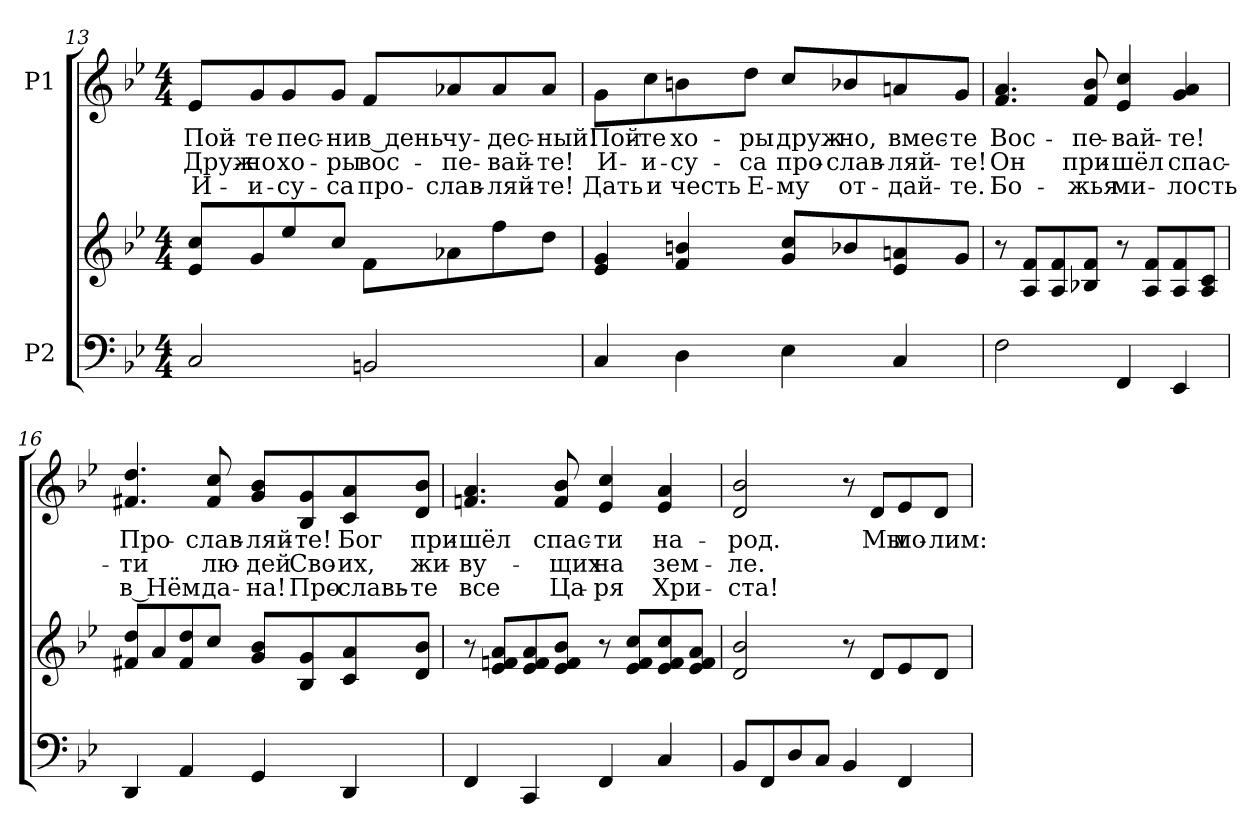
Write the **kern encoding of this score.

**kern	**kern	**kern	**text	**text	**text
*part2	*part2	*part1	*part1	*part1	*part1
*staff3	*staff2	*staff1	*staff1	*staff1	*staff1
*I"P2	*	*I"P1	*	*	*
!!LO:LB:g=z
*clefF4	*clefG2	*clefG2	*	*	*
*k[b-e-]	*k[b-e-]	*k[b-e-]	*	*	*
*B-:	*B-:	*B-:	*	*	*
*M4/4	*M4/4	*M4/4	*	*	*
=13	=13	=13	=13	=13	=13
!	!	!	!LO:LY:b:color=#000000	!LO:LY:b:color=#000000	!LO:LY:b:color=#000000
2Ci/	8e-i/ 8cciL	8e-i/L	Пой-	Друж-	И-
!	!	!	!LO:LY:b:color=#000000	!LO:LY:b:color=#000000	!LO:LY:b:color=#000000
.	8gi/	8gi/	-те	-но	-и-
!	!	!	!LO:LY:b:color=#000000	!LO:LY:b:color=#000000	!LO:LY:b:color=#000000
.	8ee-i/	8gi/	пес-	хо-	-су-
!	!	!	!LO:LY:b:color=#000000	!LO:LY:b:color=#000000	!LO:LY:b:color=#000000
.	8cci/J	8gi/J	-ни	-ры	-са
!	!	!	!LO:LY:b:color=#000000	!LO:LY:b:color=#000000	!LO:LY:b:color=#000000
2BBni/	8fi\L	8fi/L	в день	вос-	про-
!	!	!	!LO:LY:b:color=#000000	!LO:LY:b:color=#000000	!LO:LY:b:color=#000000
.	8a-Xi\	8a-Xi/	чу-	-пе-	-слав-
!	!	!	!LO:LY:b:color=#000000	!LO:LY:b:color=#000000	!LO:LY:b:color=#000000
.	8ffi\	8a-i/	-дес-	-вай-	-ляй-
!	!	!	!LO:LY:b:color=#000000	!LO:LY:b:color=#000000	!LO:LY:b:color=#000000
.	8ddi\J	8a-i/J	-ный!	-те!	-те!
=14	=14	=14	=14	=14	=14
!	!	!	!LO:LY:b:color=#000000	!LO:LY:b:color=#000000	!LO:LY:b:color=#000000
4Ci/	4e-i/ 4gi	8gi\L	Пой-	И-	Дать
!	!	!	!LO:LY:b:color=#000000	!LO:LY:b:color=#000000	!LO:LY:b:color=#000000
.	.	8cci\	-те	-и-	и
!	!	!	!LO:LY:b:color=#000000	!LO:LY:b:color=#000000	!LO:LY:b:color=#000000
4Di\	4fi/ 4bni	8bni\	хо-	-су-	честь
!	!	!	!LO:LY:b:color=#000000	!LO:LY:b:color=#000000	!LO:LY:b:color=#000000
.	.	8ddi\J	-ры	-са	Е-
!	!	!	!LO:LY:b:color=#000000	!LO:LY:b:color=#000000	!LO:LY:b:color=#000000
4E-i\	8gi/ 8cciL	8cci/L	друж-	про-	-му
!	!	!	!LO:LY:b:color=#000000	!LO:LY:b:color=#000000	!LO:LY:b:color=#000000
.	8b-Xi/	8b-Xi/	-но,	-слав-	от-
!	!	!	!LO:LY:b:color=#000000	!LO:LY:b:color=#000000	!LO:LY:b:color=#000000
4Ci/	8e-i/ 8ani	8ani/	вмес-	-ляй-	-дай-
!	!	!	!LO:LY:b:color=#000000	!LO:LY:b:color=#000000	!LO:LY:b:color=#000000
.	8gi/J	8gi/J	-те	-те!	-те.
=15	=15	=15	=15	=15	=15
!	!	!	!LO:LY:b:color=#000000	!LO:LY:b:color=#000000	!LO:LY:b:color=#000000
2Fi\	8r	4.fi/ 4.ai	Вос-	Он	Бо-
.	8Ai/ 8fiL	.	.	.	.
.	8Ai/ 8fi	.	.	.	.
!	!	!	!LO:LY:b:color=#000000	!LO:LY:b:color=#000000	!LO:LY:b:color=#000000
.	8B-Xi/ 8fiJ	8fi/ 8b-i	-пе-	при-	-жья
!	!	!	!LO:LY:b:color=#000000	!LO:LY:b:color=#000000	!LO:LY:b:color=#000000
4FFi/	8r	4e-i/ 4cci	-вай-	-шёл	ми-
.	8Ai/ 8fiL	.	.	.	.
!	!	!	!LO:LY:b:color=#000000	!LO:LY:b:color=#000000	!LO:LY:b:color=#000000
4EE-i/	8Ai/ 8fi	4gi/ 4ai	-те!	спас-	-лость
.	8Ai/ 8ciJ	.	.	.	.
!!LO:LB:g=z
=16	=16	=16	=16	=16	=16
!	!	!	!LO:LY:b:color=#000000	!LO:LY:b:color=#000000	!LO:LY:b:color=#000000
4DDi/	8f#Xi/ 8ddiL	4.f#Xi/ 4.ddi	Про-	-ти	в Нём
.	8ai/	.	.	.	.
4AAi/	8f#i/ 8ddi	.	.	.	.
!	!	!	!LO:LY:b:color=#000000	!LO:LY:b:color=#000000	!LO:LY:b:color=#000000
.	8cci/J	8f#i/ 8cci	-слав-	лю-	да-
!	!	!	!LO:LY:b:color=#000000	!LO:LY:b:color=#000000	!LO:LY:b:color=#000000
4GGi/	8gi/ 8b-iL	8gi/ 8b-iL	-ляй-	-дей	-на!
!	!	!	!LO:LY:b:color=#000000	!LO:LY:b:color=#000000	!LO:LY:b:color=#000000
.	8B-i/ 8gi	8B-i/ 8gi	-те!	Сво-	Про-
!	!	!	!LO:LY:b:color=#000000	!LO:LY:b:color=#000000	!LO:LY:b:color=#000000
4DDi/	8ci/ 8ai	8ci/ 8ai	Бог	-их,	-славь-
!	!	!	!LO:LY:b:color=#000000	!LO:LY:b:color=#000000	!LO:LY:b:color=#000000
.	8di/ 8b-iJ	8di/ 8b-iJ	при-	жи-	-те
=17	=17	=17	=17	=17	=17
!	!	!	!LO:LY:b:color=#000000	!LO:LY:b:color=#000000	!LO:LY:b:color=#000000
4FFi/	8r	4.fni/ 4.ai	-шёл	-ву-	все
.	8e-i/ 8fni 8aiL	.	.	.	.
4CCi/	8e-i/ 8fi 8ai	.	.	.	.
!	!	!	!LO:LY:b:color=#000000	!LO:LY:b:color=#000000	!LO:LY:b:color=#000000
.	8e-i/ 8fi 8b-iJ	8fi/ 8b-i	спас-	-щих	Ца-
!	!	!	!LO:LY:b:color=#000000	!LO:LY:b:color=#000000	!LO:LY:b:color=#000000
4FFi/	8r	4e-i/ 4cci	-ти	на	-ря
.	8e-i/ 8fi 8cciL	.	.	.	.
!	!	!	!LO:LY:b:color=#000000	!LO:LY:b:color=#000000	!LO:LY:b:color=#000000
4Ci/	8e-i/ 8fi 8cci	4e-i/ 4ai	на-	зем-	Хри-
.	8e-i/ 8fi 8aiJ	.	.	.	.
=18	=18	=18	=18	=18	=18
!	!	!	!LO:LY:b:color=#000000	!LO:LY:b:color=#000000	!LO:LY:b:color=#000000
8BB-i/L	2di/ 2b-i	2di/ 2b-i	-род.	-ле.	-ста!
8FFi/	.	.	.	.	.
8Di/	.	.	.	.	.
8Ci/J	.	.	.	.	.
4BB-i/	8r	8r	.	.	.
!	!	!	!LO:LY:b:color=#000000	!	!
.	8di/L	8di/L	Мы	.	.
!	!	!	!LO:LY:b:color=#000000	!	!
4FFi/	8e-i/	8e-i/	мо-	.	.
!	!	!	!LO:LY:b:color=#000000	!	!
.	8di/J	8di/J	-лим:	.	.
=	=	=	=	=	=
*-	*-	*-	*-	*-	*-
